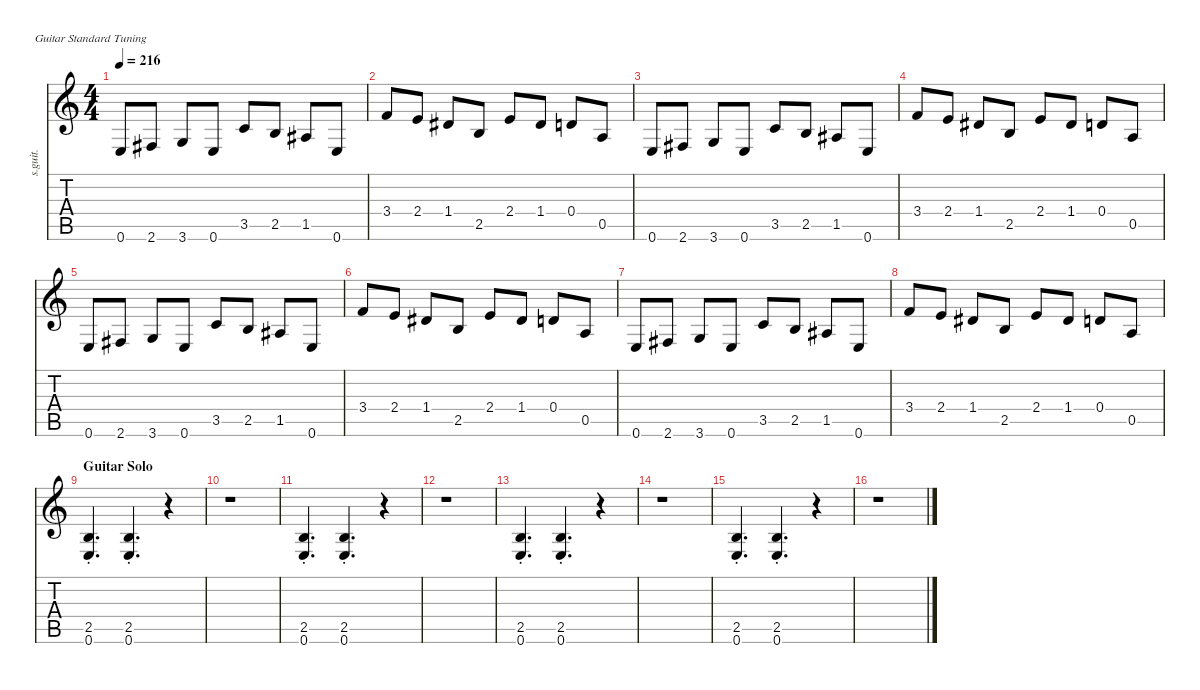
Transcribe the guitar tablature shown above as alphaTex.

\defaultSystemsLayout 4
\hideDynamics
\bracketExtendMode nobrackets
\track ("Wayne Gretsky | Rhythm Guitar" "s.guit.") {instrument distortionguitar}
\staff {score tabs}
\tuning (E4 B3 G3 D3 A2 E2)
\ts (4 4)
\tempo 216
\clef g2
\ks c
0.6.8{dy f} 2.6{acc #}.8 3.6.8 0.6.8 3.5.8 2.5.8 1.5{acc #}.8 0.6.8 |
3.4.8 2.4.8 1.4{acc #}.8 2.5.8 2.4.8 1.4{acc #}.8 0.4.8 0.5.8 |
0.6.8 2.6{acc #}.8 3.6.8 0.6.8 3.5.8 2.5.8 1.5{acc #}.8 0.6.8 |
3.4.8 2.4.8 1.4{acc #}.8 2.5.8 2.4.8 1.4{acc #}.8 0.4.8 0.5.8 |
0.6.8 2.6{acc #}.8 3.6.8 0.6.8 3.5.8 2.5.8 1.5{acc #}.8 0.6.8 |
3.4.8 2.4.8 1.4{acc #}.8 2.5.8 2.4.8 1.4{acc #}.8 0.4.8 0.5.8 |
0.6.8 2.6{acc #}.8 3.6.8 0.6.8 3.5.8 2.5.8 1.5{acc #}.8 0.6.8 |
3.4.8 2.4.8 1.4{acc #}.8 2.5.8 2.4.8 1.4{acc #}.8 0.4.8 0.5.8 |
\section ("" "Guitar Solo")
(2.5{st} 0.6).4{d} (2.5{st} 0.6).4{d} r.4 |
r.1 |
(2.5{st} 0.6).4{d} (2.5{st} 0.6).4{d} r.4 |
r.1 |
(2.5{st} 0.6).4{d} (2.5{st} 0.6).4{d} r.4 |
r.1 |
(2.5{st} 0.6).4{d} (2.5{st} 0.6).4{d} r.4 |
r.1
